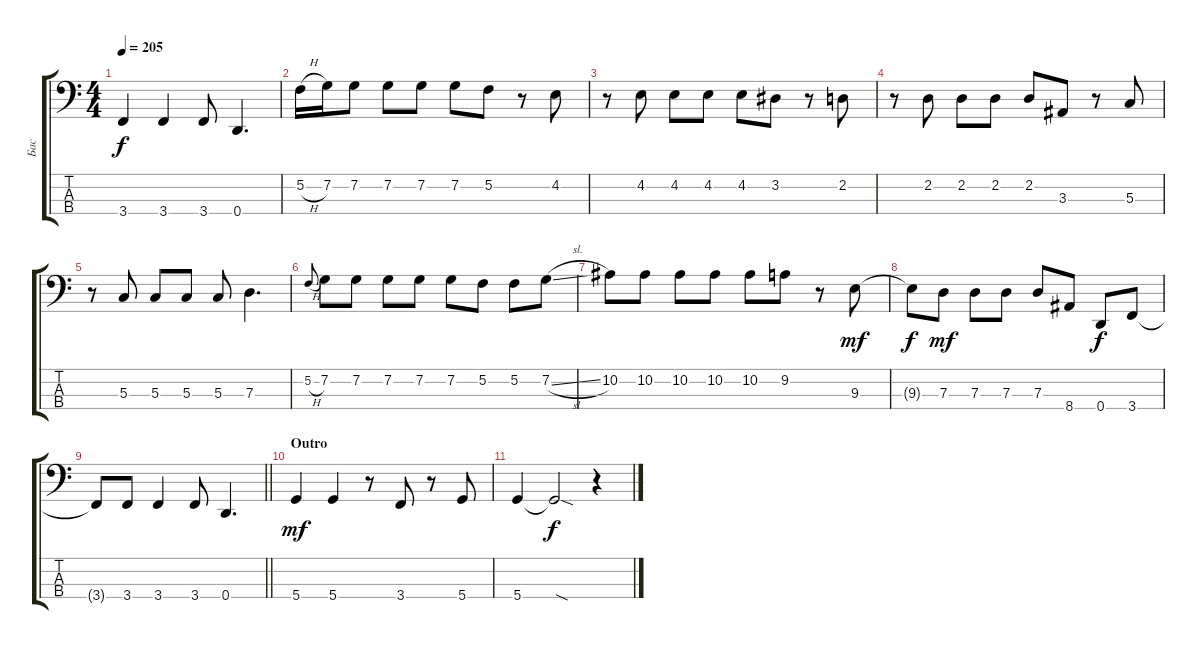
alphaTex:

\track ("Бас" "Бас") {instrument electricbassfinger}
\staff {score tabs}
\tuning (F2 C2 G1 D1) {hide}
\ts (4 4)
\tempo 205
\clef f4
\ks aminor
3.4{t}.4{dy f} 3.4.4 3.4.8 0.4.4{d} |
5.2{h}.16 7.2.16 7.2.8 7.2.8 7.2.8 7.2.8 5.2.8 r.8 4.2.8 |
r.8 4.2.8 4.2.8 4.2.8 4.2.8 3.2.8 r.8 2.2.8 |
r.8 2.2.8 2.2.8 2.2.8 2.2.8 3.3.8 r.8 5.3.8 |
r.8 5.3.8 5.3.8 5.3.8 5.3.8 7.3.4{d} |
5.2{h}.8{gr onbeat} 7.2.8 7.2.8 7.2.8 7.2.8 7.2.8 5.2.8 5.2.8 7.2{sl}.8 |
10.2.8 10.2.8 10.2.8 10.2.8 10.2.8 9.2.8 r.8 9.3.8{dy mf} |
9.3{t}.8{dy f} 7.3.8{dy mf} 7.3.8 7.3.8 7.3.8 8.4.8 0.4.8{dy f} 3.4.8 |
\barLineRight lightlight
3.4{t}.8 3.4.8 3.4.4 3.4.8 0.4.4{d} |
\section ("" "Outro")
5.4.4{dy mf} 5.4.4 r.8 3.4.8 r.8 5.4.8 |
5.4.4 5.4{sod t}.2{dy f} r.4
